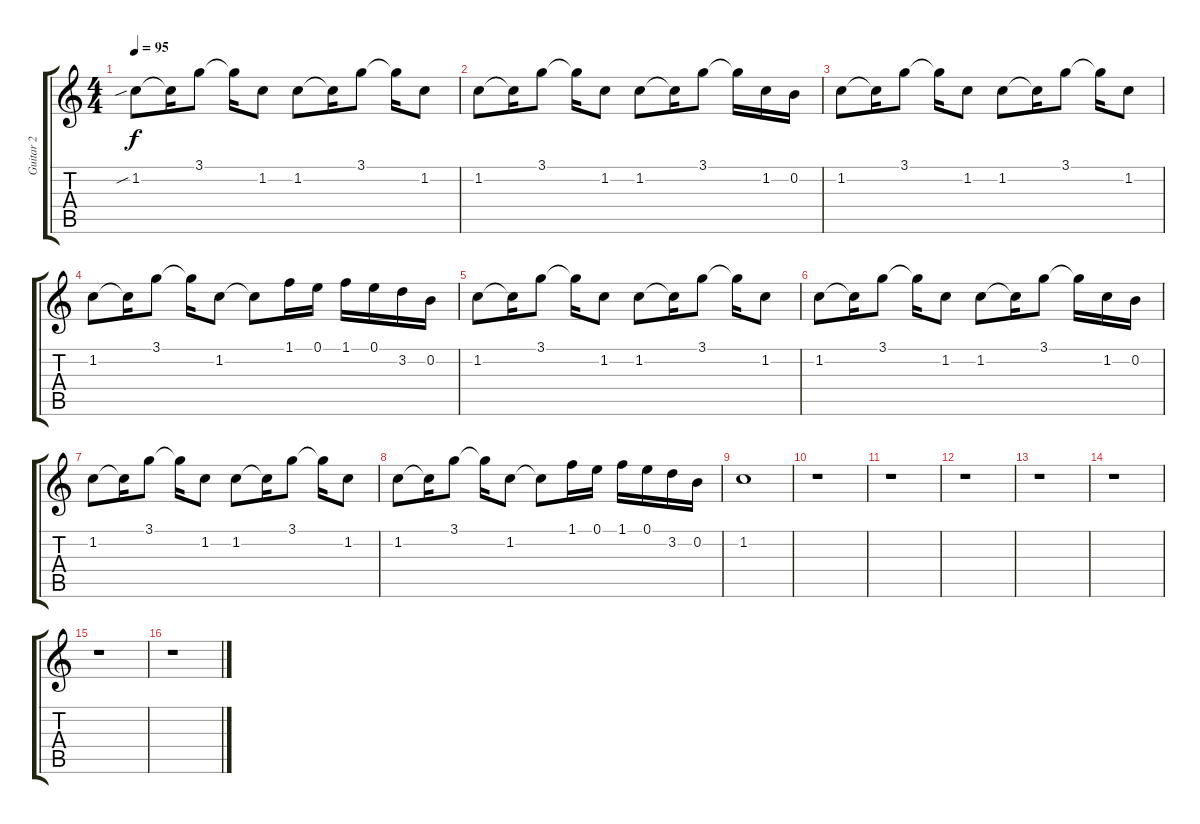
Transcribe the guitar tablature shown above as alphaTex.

\track ("Guitar 2" "Guitar 2") {instrument overdrivenguitar}
\staff {score tabs}
\tuning (E4 B3 G3 D3 A2 E2) {hide}
\ts (4 4)
\tempo 95
\clef g2
\ks c
1.2{sib}.8{dy f instrument overdrivenguitar} 1.2{t}.16 3.1.8 3.1{t}.16 1.2.8 1.2.8 1.2{t}.16 3.1.8 3.1{t}.16 1.2.8 |
1.2.8 1.2{t}.16 3.1.8 3.1{t}.16 1.2.8 1.2.8 1.2{t}.16 3.1.8 3.1{t}.16 1.2.16 0.2.16 |
1.2.8 1.2{t}.16 3.1.8 3.1{t}.16 1.2.8 1.2.8 1.2{t}.16 3.1.8 3.1{t}.16 1.2.8 |
1.2.8 1.2{t}.16 3.1.8 3.1{t}.16 1.2.8 1.2{t}.8 1.1.16 0.1.16 1.1.16 0.1.16 3.2.16 0.2.16 |
1.2.8 1.2{t}.16 3.1.8 3.1{t}.16 1.2.8 1.2.8 1.2{t}.16 3.1.8 3.1{t}.16 1.2.8 |
1.2.8 1.2{t}.16 3.1.8 3.1{t}.16 1.2.8 1.2.8 1.2{t}.16 3.1.8 3.1{t}.16 1.2.16 0.2.16 |
1.2.8 1.2{t}.16 3.1.8 3.1{t}.16 1.2.8 1.2.8 1.2{t}.16 3.1.8 3.1{t}.16 1.2.8 |
1.2.8 1.2{t}.16 3.1.8 3.1{t}.16 1.2.8 1.2{t}.8 1.1.16 0.1.16 1.1.16 0.1.16 3.2.16 0.2.16 |
1.2.1{volume 0} |
r.1 |
r.1 |
r.1 |
r.1 |
r.1 |
r.1 |
r.1
